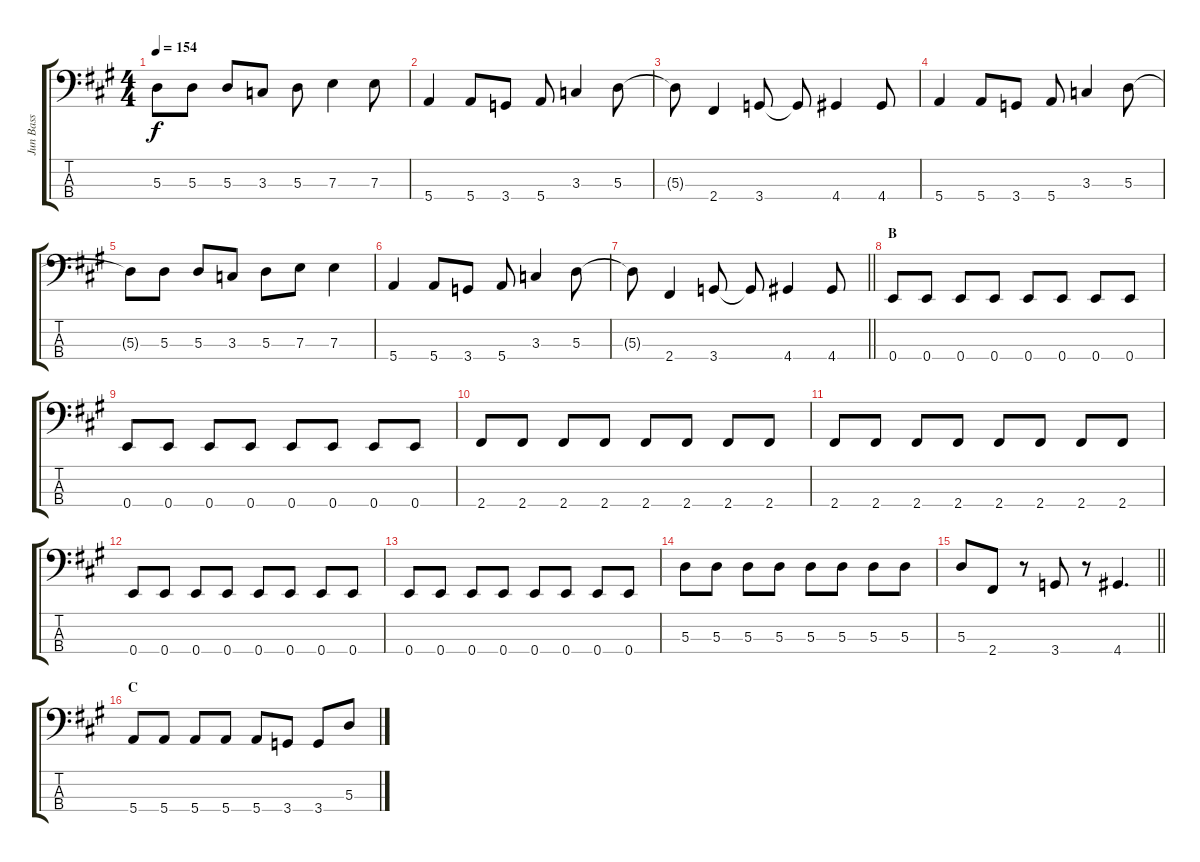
\track ("Jun Bass" "Jun Bass") {instrument electricbasspick}
\staff {score tabs}
\tuning (G2 D2 A1 E1) {hide}
\ts (4 4)
\tempo 154
\clef f4
\ks a
5.3{t}.8{dy f} 5.3.8 5.3.8 3.3.8 5.3.8 7.3.4 7.3.8 |
5.4.4 5.4.8 3.4.8 5.4.8 3.3.4 5.3.8 |
5.3{t}.8 2.4.4 3.4.8 3.4{t}.8 4.4.4 4.4.8 |
5.4.4 5.4.8 3.4.8 5.4.8 3.3.4 5.3.8 |
5.3{t}.8 5.3.8 5.3.8 3.3.8 5.3.8 7.3.8 7.3.4 |
5.4.4 5.4.8 3.4.8 5.4.8 3.3.4 5.3.8 |
\barLineRight lightlight
5.3{t}.8 2.4.4 3.4.8 3.4{t}.8 4.4.4 4.4.8 |
\section ("" "B")
0.4.8 0.4.8 0.4.8 0.4.8 0.4.8 0.4.8 0.4.8 0.4.8 |
0.4.8 0.4.8 0.4.8 0.4.8 0.4.8 0.4.8 0.4.8 0.4.8 |
2.4.8 2.4.8 2.4.8 2.4.8 2.4.8 2.4.8 2.4.8 2.4.8 |
2.4.8 2.4.8 2.4.8 2.4.8 2.4.8 2.4.8 2.4.8 2.4.8 |
0.4.8 0.4.8 0.4.8 0.4.8 0.4.8 0.4.8 0.4.8 0.4.8 |
0.4.8 0.4.8 0.4.8 0.4.8 0.4.8 0.4.8 0.4.8 0.4.8 |
5.3.8 5.3.8 5.3.8 5.3.8 5.3.8 5.3.8 5.3.8 5.3.8 |
\barLineRight lightlight
5.3.8 2.4.8 r.8 3.4.8 r.8 4.4.4{d} |
\section ("" "C")
5.4.8 5.4.8 5.4.8 5.4.8 5.4.8 3.4.8 3.4.8 5.3.8
